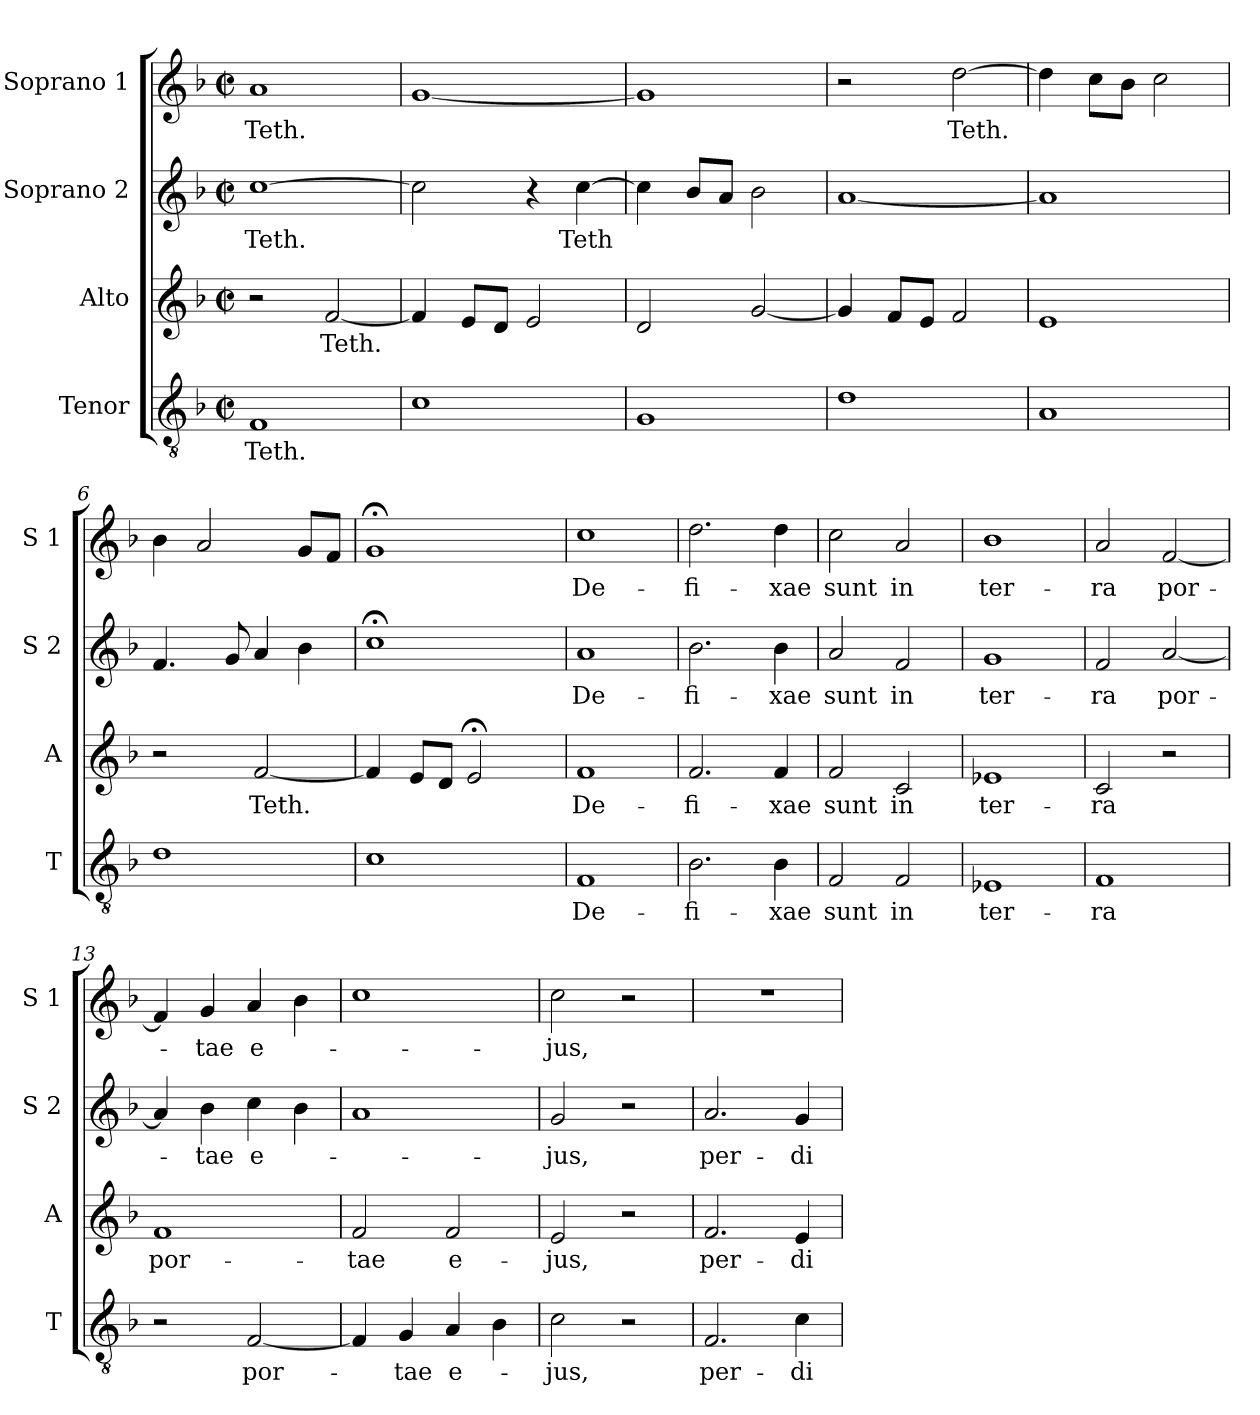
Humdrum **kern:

**kern	**text	**kern	**text	**kern	**text	**kern	**text
*part4	*part4	*part3	*part3	*part2	*part2	*part1	*part1
*staff4	*staff4	*staff3	*staff3	*staff2	*staff2	*staff1	*staff1
*I"Tenor	*	*I"Alto	*	*I"Soprano 2	*	*I"Soprano 1	*
*I'T	*	*I'A	*	*I'S 2	*	*I'S 1	*
*clefGv2	*	*clefG2	*	*clefG2	*	*clefG2	*
*k[b-]	*	*k[b-]	*	*k[b-]	*	*k[b-]	*
*F:	*	*F:	*	*F:	*	*F:	*
*M2/2	*	*M2/2	*	*M2/2	*	*M2/2	*
*met(c|)	*	*met(c|)	*	*met(c|)	*	*met(c|)	*
=1	=1	=1	=1	=1	=1	=1	=1
!	!LO:LY:b	!	!	!	!LO:LY:b	!	!LO:LY:b
1F	Teth.	2r	.	[1cc	Teth.	1a	Teth.
!	!	!	!LO:LY:b	!	!	!	!
.	.	[2f/	Teth.	.	.	.	.
=2	=2	=2	=2	=2	=2	=2	=2
1c	.	4f/]	.	2cc\]	.	[1g	.
.	.	8e/L	.	.	.	.	.
.	.	8d/J	.	.	.	.	.
.	.	2e/	.	4r	.	.	.
!	!	!	!	!	!LO:LY:b	!	!
.	.	.	.	[4cc\	Teth	.	.
=3	=3	=3	=3	=3	=3	=3	=3
1G	.	2d/	.	4cc\]	.	1g]	.
.	.	.	.	8b-/L	.	.	.
.	.	.	.	8a/J	.	.	.
.	.	[2g/	.	2b-\	.	.	.
=4	=4	=4	=4	=4	=4	=4	=4
1d	.	4g/]	.	[1a	.	2r	.
.	.	8f/L	.	.	.	.	.
.	.	8e/J	.	.	.	.	.
!	!	!	!	!	!	!	!LO:LY:b
.	.	2f/	.	.	.	[2dd\	Teth.
=5	=5	=5	=5	=5	=5	=5	=5
1A	.	1e	.	1a]	.	4dd\]	.
.	.	.	.	.	.	8cc\L	.
.	.	.	.	.	.	8b-\J	.
.	.	.	.	.	.	2cc\	.
!!LO:LB:g=z
=6	=6	=6	=6	=6	=6	=6	=6
1d	.	2r	.	4.f/	.	4b-\	.
.	.	.	.	.	.	2a/	.
.	.	.	.	8g/	.	.	.
!	!	!	!LO:LY:b	!	!	!	!
.	.	[2f/	Teth.	4a/	.	.	.
.	.	.	.	4b-\	.	8g/L	.
.	.	.	.	.	.	8f/J	.
=7	=7	=7	=7	=7	=7	=7	=7
1c	.	4f/]	.	1cc;<	.	1g;<	.
.	.	8e/L	.	.	.	.	.
.	.	8d/J	.	.	.	.	.
.	.	2e;</	.	.	.	.	.
=8	=8	=8	=8	=8	=8	=8	=8
!	!LO:LY:b	!	!LO:LY:b	!	!LO:LY:b	!	!LO:LY:b
1F	De-	1f	De-	1a	De-	1cc	De-
=9	=9	=9	=9	=9	=9	=9	=9
!	!LO:LY:b	!	!LO:LY:b	!	!LO:LY:b	!	!LO:LY:b
2.B-\	-fi-	2.f/	-fi-	2.b-\	-fi-	2.dd\	-fi-
!	!LO:LY:b	!	!LO:LY:b	!	!LO:LY:b	!	!LO:LY:b
4B-\	-xae	4f/	-xae	4b-\	-xae	4dd\	-xae
=10	=10	=10	=10	=10	=10	=10	=10
!	!LO:LY:b	!	!LO:LY:b	!	!LO:LY:b	!	!LO:LY:b
2F/	sunt	2f/	sunt	2a/	sunt	2cc\	sunt
!	!LO:LY:b	!	!LO:LY:b	!	!LO:LY:b	!	!LO:LY:b
2F/	in	2c/	in	2f/	in	2a/	in
=11	=11	=11	=11	=11	=11	=11	=11
!	!LO:LY:b	!	!LO:LY:b	!	!LO:LY:b	!	!LO:LY:b
1E-X	ter-	1e-X	ter-	1g	ter-	1b-	ter-
!!LO:LB:g=z
=12	=12	=12	=12	=12	=12	=12	=12
!	!LO:LY:b	!	!LO:LY:b	!	!LO:LY:b	!	!LO:LY:b
1F	-ra	2c/	-ra	2f/	-ra	2a/	-ra
!	!	!	!	!	!LO:LY:b	!	!LO:LY:b
.	.	2r	.	[2a/	por-	[2f/	por-
=13	=13	=13	=13	=13	=13	=13	=13
!	!	!	!LO:LY:b	!	!	!	!
2r	.	1f	por-	4a/]	.	4f/]	.
!	!	!	!	!	!LO:LY:b	!	!LO:LY:b
.	.	.	.	4b-\	-tae	4g/	-tae
!	!LO:LY:b	!	!	!	!LO:LY:b	!	!LO:LY:b
[2F/	por-	.	.	4cc\	e-	4a/	e-
.	.	.	.	4b-\	.	4b-\	.
=14	=14	=14	=14	=14	=14	=14	=14
!	!	!	!LO:LY:b	!	!	!	!
4F/]	.	2f/	-tae	1a	.	1cc	.
!	!LO:LY:b	!	!	!	!	!	!
4G/	-tae	.	.	.	.	.	.
!	!LO:LY:b	!	!LO:LY:b	!	!	!	!
4A/	e-	2f/	e-	.	.	.	.
4B-\	.	.	.	.	.	.	.
=15	=15	=15	=15	=15	=15	=15	=15
!	!LO:LY:b	!	!LO:LY:b	!	!LO:LY:b	!	!LO:LY:b
2c\	-jus,	2e/	-jus,	2g/	-jus,	2cc\	-jus,
2r	.	2r	.	2r	.	2r	.
=16	=16	=16	=16	=16	=16	=16	=16
!	!LO:LY:b	!	!LO:LY:b	!	!LO:LY:b	!	!
2.F/	per-	2.f/	per-	2.a/	per-	1r	.
!	!LO:LY:b	!	!LO:LY:b	!	!LO:LY:b	!	!
4c\	-di-	4e/	-di-	4g/	-di-	.	.
=	=	=	=	=	=	=	=
*-	*-	*-	*-	*-	*-	*-	*-
